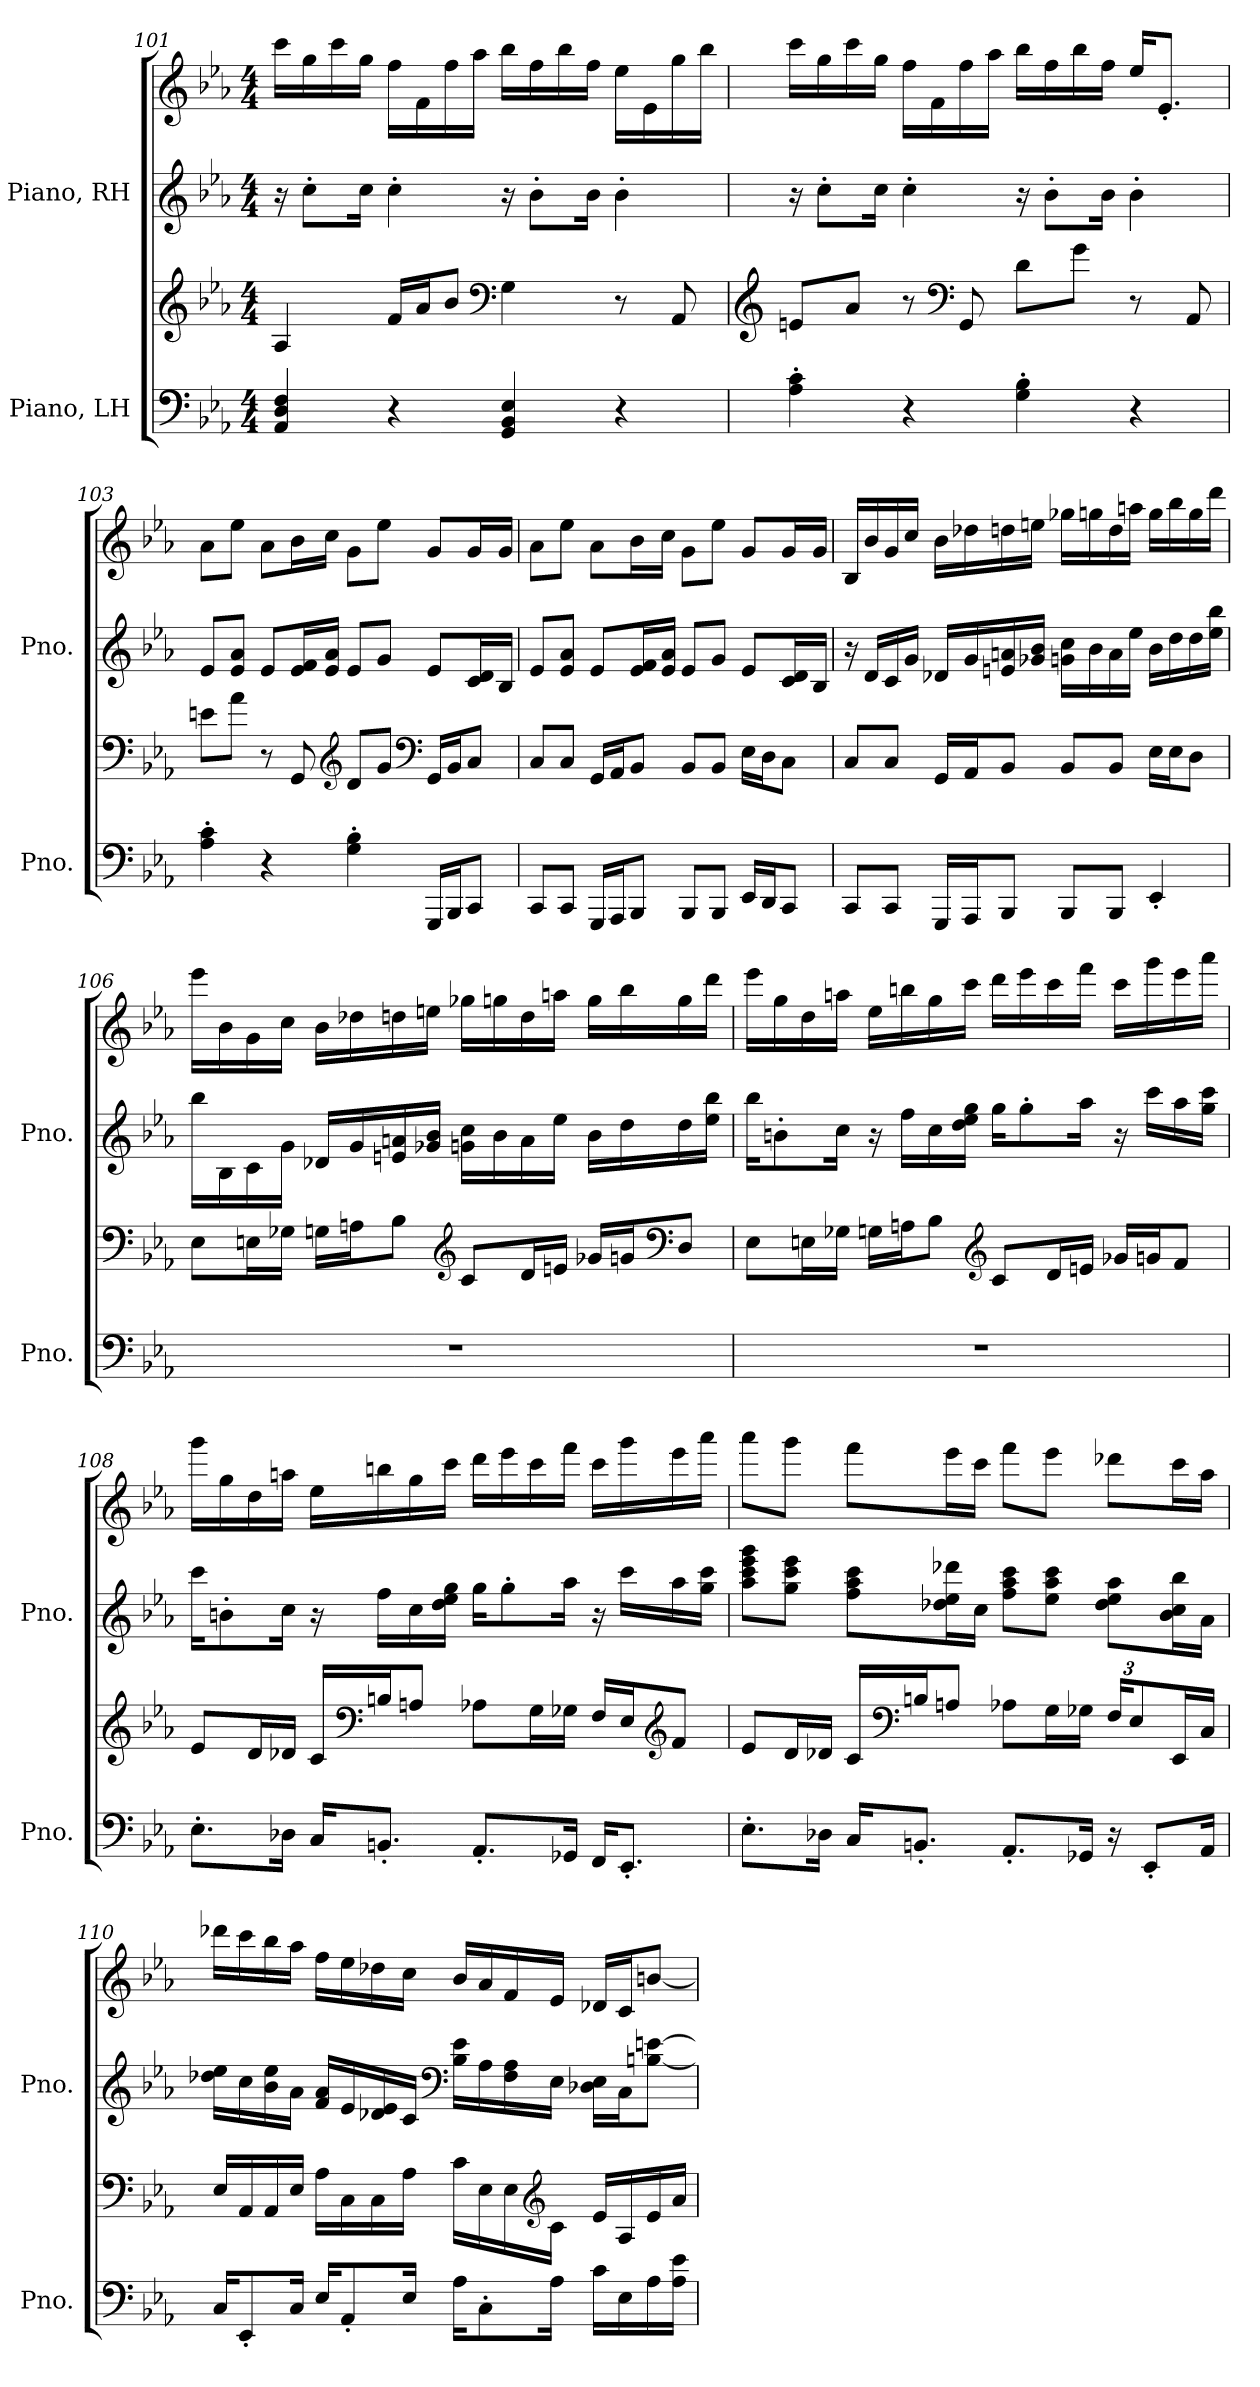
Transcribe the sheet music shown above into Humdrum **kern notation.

**kern	**kern	**kern	**kern
*part2	*part2	*part1	*part1
*staff4	*staff3	*staff2	*staff1
*I"Piano, LH	*	*I"Piano, RH	*
*I'Pno.	*	*I'Pno.	*
!!LO:PB:g=z
*clefF4	*clefG2	*clefG2	*clefG2
*k[b-e-a-]	*k[b-e-a-]	*k[b-e-a-]	*k[b-e-a-]
*M4/4	*M4/4	*M4/4	*M4/4
=101	=101	=101	=101
4AA-/ 4D/ 4F/	4A-/	16r	16ccc\LL
.	.	8cc'\L	16gg\
.	.	.	16ccc\
.	.	16cc\Jk	16gg\JJ
4r	16f/LL	4cc'\	16ff\LL
.	16a-/J	.	16f\
.	8b-/J	.	16ff\
.	.	.	16aa-\JJ
*	*clefF4	*	*
4GG/ 4BB-/ 4E-/	4G\	16r	16bb-\LL
.	.	8b-'\L	16ff\
.	.	.	16bb-\
.	.	16b-\Jk	16ff\JJ
4r	8r	4b-'\	16ee-\LL
.	.	.	16e-\
.	8AA-/	.	16gg\
.	.	.	16bb-\JJ
=102	=102	=102	=102
*	*clefG2	*	*
4A-\' 4c\'	8en/L	16r	16ccc\LL
.	.	8cc'\L	16gg\
.	8a-/J	.	16ccc\
.	.	16cc\Jk	16gg\JJ
4r	8r	4cc'\	16ff\LL
.	.	.	16f\
*	*clefF4	*	*
.	8GG/	.	16ff\
.	.	.	16aa-\JJ
4G\' 4B-\'	8d\L	16r	16bb-\LL
.	.	8b-'\L	16ff\
.	8g\J	.	16bb-\
.	.	16b-\Jk	16ff\JJ
4r	8r	4b-'\	16ee-/KL
.	.	.	8.e-'/J
.	8AA-/	.	.
!!LO:LB:g=z
=103	=103	=103	=103
4A-\' 4c\'	8en\L	8e-/L	8a-\L
.	8a-\J	8e-/ 8a-/J	8ee-\J
4r	8r	8e-/L	8a-\L
.	8GG/	16e-/ 16f/L	16b-\L
.	.	16e-/ 16a-/JJ	16cc\JJ
*	*clefG2	*	*
4G\' 4B-\'	8d/L	8e-/L	8g\L
.	8g/J	8g/J	8ee-\J
*	*clefF4	*	*
16GGG/LL	16GG/LL	8e-/L	8g/L
16BBB-/J	16BB-/J	.	.
8CC/J	8C/J	16c/ 16d/L	16g/L
.	.	16B-/JJ	16g/JJ
=104	=104	=104	=104
8CC/L	8C/L	8e-/L	8a-\L
8CC/J	8C/J	8e-/ 8a-/J	8ee-\J
16GGG/LL	16GG/LL	8e-/L	8a-\L
16AAA-/J	16AA-/J	.	.
8BBB-/J	8BB-/J	16e-/ 16f/L	16b-\L
.	.	16e-/ 16a-/JJ	16cc\JJ
8BBB-/L	8BB-/L	8e-/L	8g\L
8BBB-/J	8BB-/J	8g/J	8ee-\J
16EE-/LL	16E-\LL	8e-/L	8g/L
16DD/J	16D\J	.	.
8CC/J	8C\J	16c/ 16d/L	16g/L
.	.	16B-/JJ	16g/JJ
!!LO:LB:g=z
=105	=105	=105	=105
8CC/L	8C/L	16r	16B-/LL
.	.	16d/LL	16b-/
8CC/J	8C/J	16c/	16g/
.	.	16g/JJ	16cc/JJ
16GGG/LL	16GG/LL	16d-X/LL	16b-\LL
16AAA-/J	16AA-/J	16g/	16dd-X\
8BBB-/J	8BB-/J	16en/ 16an/	16ddn\
.	.	16g-X/ 16b-/JJ	16een\JJ
8BBB-/L	8BB-/L	16gn\ 16cc\LL	16gg-X\LL
.	.	16b-\	16ggn\
8BBB-/J	8BB-/J	16a\	16dd\
.	.	16ee-\JJ	16aan\JJ
4EE-'/	16E-\LL	16b-\LL	16gg\LL
.	16E-\J	16dd\	16bb-\
.	8D\J	16dd\	16gg\
.	.	16ee-\ 16bb-\JJ	16ddd\JJ
!!LO:PB:g=z
=106	=106	=106	=106
1r	8E-\L	16bb-\LL	16eee-\LL
.	.	16B-\	16b-\
.	16En\L	16c\	16g\
.	16G-X\JJ	16g\JJ	16cc\JJ
.	16Gn\LL	16d-X/LL	16b-\LL
.	16An\J	16g/	16dd-X\
.	8B-\J	16en/ 16an/	16ddn\
.	.	16g-X/ 16b-/JJ	16een\JJ
*	*clefG2	*	*
.	8c/L	16gn\ 16cc\LL	16gg-X\LL
.	.	16b-\	16ggn\
.	16d/L	16a\	16dd\
.	16en/JJ	16ee-\JJ	16aan\JJ
.	16g-X/LL	16b-\LL	16gg\LL
.	16gn/J	16dd\	16bb-\
*	*clefF4	*	*
.	8D/J	16dd\	16gg\
.	.	16ee-\ 16bb-\JJ	16ddd\JJ
!!LO:LB:g=z
=107	=107	=107	=107
1r	8E-\L	16bb-\KL	16eee-\LL
.	.	8bn'\	16gg\
.	16En\L	.	16dd\
.	16G-X\JJ	16cc\Jk	16aan\JJ
.	16Gn\LL	16r	16ee-\LL
.	16An\J	16ff\LL	16bbn\
.	8B-\J	16cc\	16gg\
.	.	16dd\ 16ee-\ 16gg\JJ	16ccc\JJ
*	*clefG2	*	*
.	8c/L	16gg\KL	16ddd\LL
.	.	8gg'\	16eee-\
.	16d/L	.	16ccc\
.	16en/JJ	16aa-\Jk	16fff\JJ
.	16g-X/LL	16r	16ccc\LL
.	16gn/J	16ccc\LL	16ggg\
.	8f/J	16aa-\	16eee-\
.	.	16gg\ 16ccc\JJ	16aaa-\JJ
!!LO:LB:g=z
=108	=108	=108	=108
8.E-'\L	8e-/L	16ccc\KL	16ggg\LL
.	.	8bn'\	16gg\
.	16d/L	.	16dd\
16D-X\Jk	16d-X/JJ	16cc\Jk	16aan\JJ
16C/KL	16c/LL	16r	16ee-\LL
*	*clefF4	*	*
8.BBn'/J	16Bn/J	16ff\LL	16bbn\
.	8An/J	16cc\	16gg\
.	.	16dd\ 16ee-\ 16gg\JJ	16ccc\JJ
8.AA-'/L	8A-X\L	16gg\KL	16ddd\LL
.	.	8gg'\	16eee-\
.	16G\L	.	16ccc\
16GG-X/Jk	16G-X\JJ	16aa-\Jk	16fff\JJ
16FF/KL	16F/LL	16r	16ccc\LL
8.EE-'/J	16E-/J	16ccc\LL	16ggg\
*	*clefG2	*	*
.	8f/J	16aa-\	16eee-\
.	.	16gg\ 16ccc\JJ	16aaa-\JJ
!!LO:PB:g=z
=109	=109	=109	=109
8.E-'\L	8e-/L	8aa-\ 8ccc\ 8eee-\ 8ggg\L	8aaa-\L
.	16d/L	8gg\ 8ccc\ 8eee-\J	8ggg\J
16D-X\Jk	16d-X/JJ	.	.
16C/KL	16c/LL	8ff\ 8aa-\ 8ccc\L	8fff\L
*	*clefF4	*	*
8.BBn'/J	16Bn/J	.	.
.	8An/J	16dd-X\ 16ee-\ 16ddd-X\L	16eee-\L
.	.	16cc\JJ	16ccc\JJ
8.AA-'/L	8A-X\L	8ff\ 8aa-\ 8ccc\L	8fff\L
.	16G\L	8ee-\ 8aa-\ 8ccc\J	8eee-\J
16GG-X/Jk	16G-X\JJ	.	.
*	*Xbrackettup	*	*
16r	24F/KL	8dd-\ 8ee-\ 8aa-\L	8ddd-X\L
.	12E-/	.	.
8EE-'/L	.	.	.
.	16EE-/L	16b-\ 16cc\ 16bb-\L	16ccc\L
16AA-/Jk	16C/JJ	16a-\JJ	16aa-\JJ
!!LO:LB:g=z
=110	=110	=110	=110
16C/KL	16E-/LL	16dd-X\ 16ee-\LL	16ddd-X\LL
8EE-'/	16AA-/	16cc\	16ccc\
.	16AA-/	16b-\ 16ee-\	16bb-\
16C/Jk	16E-/JJ	16a-\JJ	16aa-\JJ
16E-/KL	16A-\LL	16f/ 16a-/LL	16ff\LL
8AA-'/	16C\	16e-/	16ee-\
.	16C\	16d-X/ 16e-/	16dd-X\
16E-/Jk	16A-\JJ	16c/JJ	16cc\JJ
*	*	*clefF4	*
16A-\KL	16c\LL	16B-\ 16e-\LL	16b-/LL
8C'\	16E-\	16A-\	16a-/
.	16E-\	16F\ 16A-\	16f/
*	*clefG2	*	*
16A-\Jk	16c\JJ	16E-\JJ	16e-/JJ
16c\LL	16e-/LL	16D-X\ 16E-\LL	16d-X/LL
16E-\	16A-/	16C\J	16c/J
16A-\	16e-/	[8Bn\ [8en\J	[8bn/J
16A-\ 16e-\JJ	16a-/JJ	.	.
=	=	=	=
*-	*-	*-	*-
